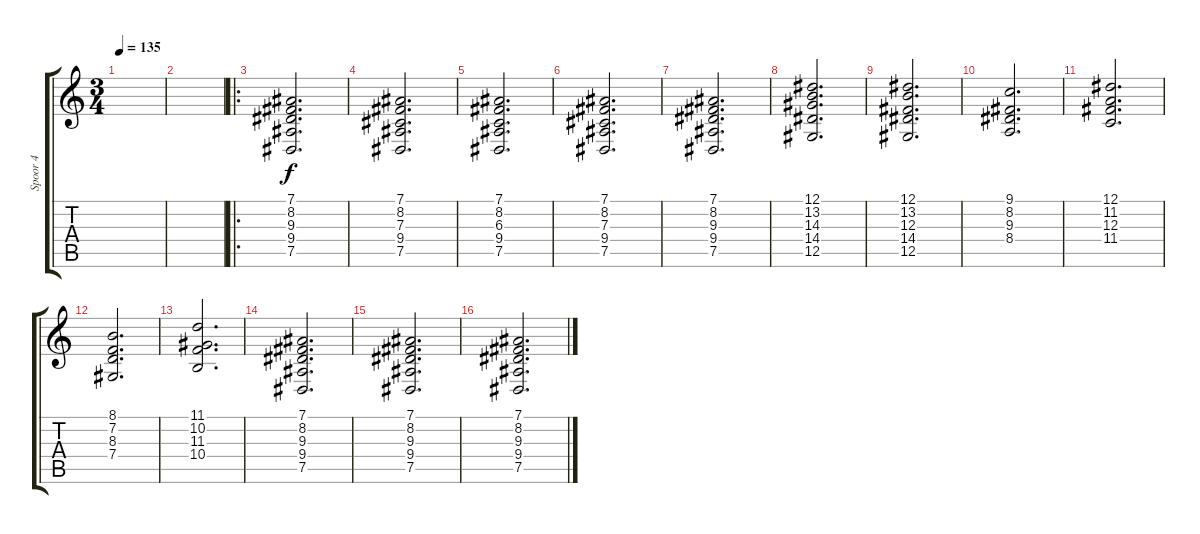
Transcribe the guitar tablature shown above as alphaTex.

\track ("Spoor 4" "Spoor 4") {instrument churchorgan}
\staff {score tabs}
\tuning (Eb4 Bb3 Gb3 Db3 Ab2 Eb2) {hide}
\ts (3 4)
\tempo 135
\clef g2
\ks c
|
|
\ro
(7.1 8.2 9.3 9.4 7.5).2{d} |
(7.1 8.2 7.3 9.4 7.5).2{d} |
(7.1 8.2 6.3 9.4 7.5).2{d} |
(7.1 8.2 7.3 9.4 7.5).2{d} |
(7.1 8.2 9.3 9.4 7.5).2{d} |
(12.1 13.2 14.3 14.4 12.5).2{d} |
(12.1 13.2 12.3 14.4 12.5).2{d} |
(9.1 8.2 9.3 8.4).2{d} |
(12.1 11.2 12.3 11.4).2{d} |
(8.1 7.2 8.3 7.4).2{d} |
(11.1 10.2 11.3 10.4).2{d} |
(7.1 8.2 9.3 9.4 7.5).2{d} |
(7.1 8.2 9.3 9.4 7.5).2{d} |
(7.1 8.2 9.3 9.4 7.5).2{d}
